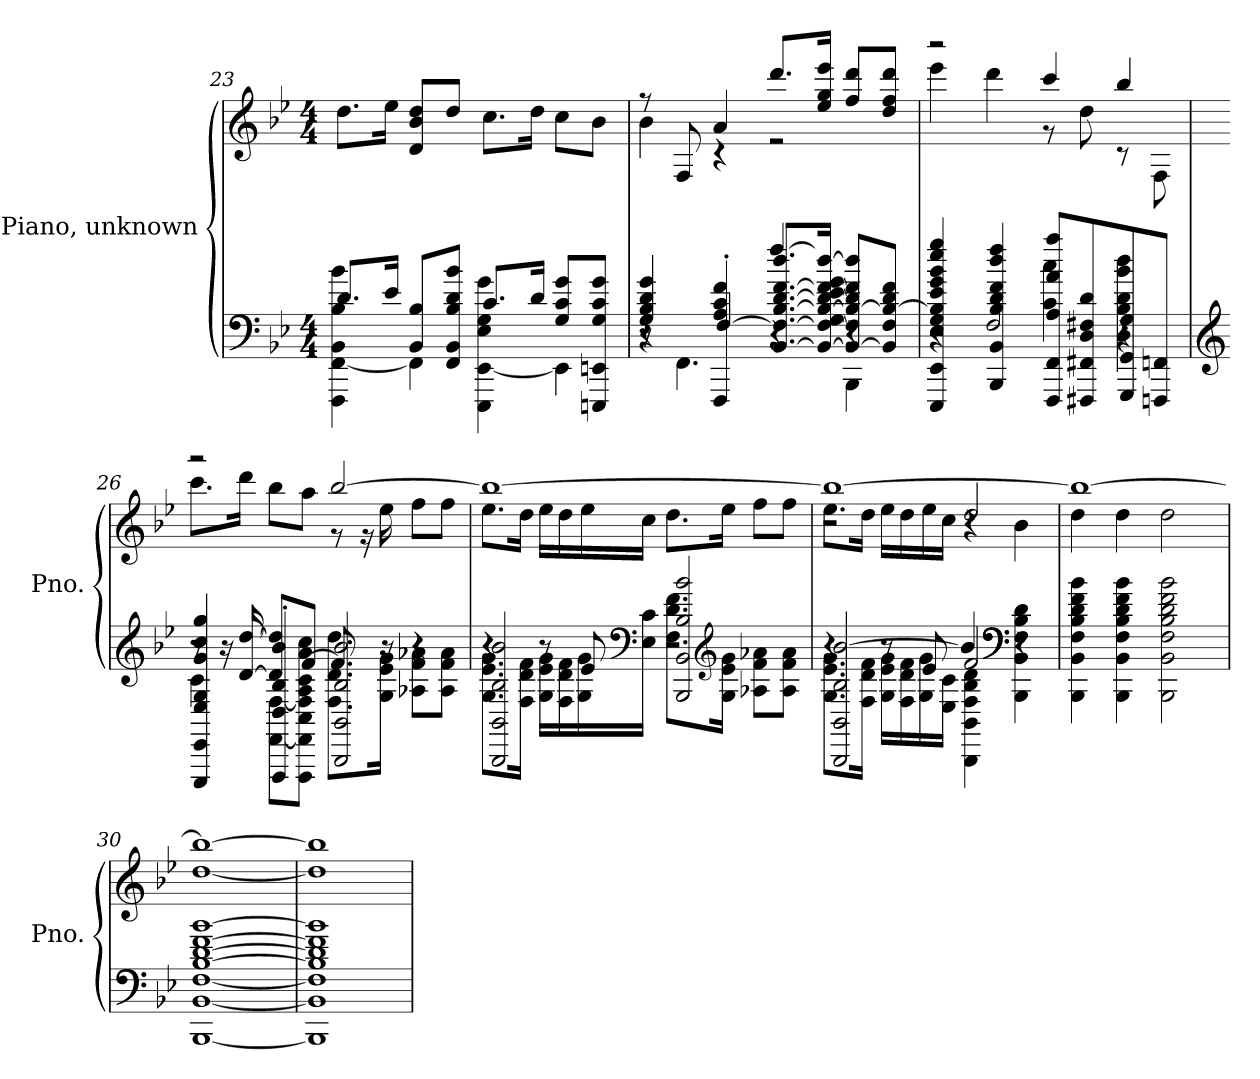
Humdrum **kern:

**kern	**kern
*part1	*part1
*staff2	*staff1
*I"Piano, unknown	*
*I'Pno.	*
*clefF4	*clefG2
*k[b-e-]	*k[b-e-]
*M4/4	*M4/4
=23	=23
*^	*
8.d/L	4FFF\ [4FF\ 4BB-\ 4B-\ 4b-\	8.dd\L
16e-/Jk	.	16ee-\Jk
8BB-/ 8B-/L	4FF\]	8d/ 8b-/ 8dd/L
8FF/ 8BB-/ 8B-/ 8d/ 8b-/J	.	8dd/J
8.c/L	4EEE-\ [4EE-\ 4E-\ 4G\ 4g\	8.cc\L
16d/Jk	.	16dd\Jk
8G/ 8c/ 8g/L	4EE-\]	8cc\L
8EEEn/ 8EEn/ 8G/ 8c/ 8g/J	.	8b-\J
!!LO:LB:g=z
=24	=24	=24
*	*^	*^
4G/ 4B-/ 4d/ 4g/	8r	4r	8r	4b-\
.	4.FF\	.	8F/	.
4FFF/' 4A/' 4c/' 4f/'	.	[4F/	4a/	4r
4ff/	4r	[8.BB-/ 8.F/_ [8.B-/ [8.d/ [8.f/ [8.dd/L	8.ddd/L	2r
.	.	16BB-/_ 16F/_ 16G/ 16B-/_ 16d/_ 16e-/ 16f/_ 16g/ 16dd/_Jk	16ee-/ 16gg/ 16eee-/Jk	.
4r	4BBB-\	8BB-/_ 8F/] 8B-/_ 8d/] 8f/] 8dd/]L	8ff/ 8ddd/L	.
.	.	8BB-/] 8F/ 8B-/_ 8d/ 8f/J	8dd/ 8ff/ 8ddd/J	.
=25	=25	=25	=25	=25
4r	2r	4EEE-/ 4EE-/ 4E-/ 4G/ 4B-/] 4e-/ 4g/ 4b-/ 4ee-/ 4gg/	2r	4eee-\
2F/	.	4BBB-/ 4BB-/ 4B-/ 4d/ 4f/ 4dd/ 4ff/	.	4ddd\
.	4c\ 4cc\	8FFF/ 8FF/ 8A/ 8a/ 8aa/L	4ccc/	8r
.	.	8FFF#X/ 8FF#X/ 8D/ 8F#X/ 8d/	.	8dd\
4r	4D\ 4B-\ 4d\ 4b-\ 4dd\	8GGG/ 8GG/ 8G/	4bb-/	8r
.	.	8FFFn/ 8FFn/J	.	8F\
=26	=26	=26	=26	=26
*clefG2	*	*	*	*
8r	4c\	4EEE-/ 4EE-/ 4E-/ 4G/ 4g/ 4cc/ 4gg/	2r	8.ccc\L
16r	.	.	.	.
[16d/ [16dd/	.	.	.	16ddd\Jk
8d/] 8dd/]L	[8FF\ [8F\L	4FFF/' 4D/' 4B-/' 4b-/'	.	8bb-\L
[8f/J	8FFF\ 8FF\] 8C\ 8F\] 8A\ 8c\ 8a\ 8cc\J	.	.	8aa\J
8.f/]	8.F\ 8.d\ 8.dd\L	2BBB-/ 2BB-/ 2B-/ 2b-/	[2bb-/	8r
.	.	.	.	16r
16r	16G\ 16e-\ 16g\Jk	.	.	16ee-\
4r	8A-X\ 8f\ 8a-X\L	.	.	8ff\L
.	8A-\ 8f\ 8a-\J	.	.	8ff\J
!!LO:LB:g=z	!!
=27	=27	=27	=27	=27
4r	8.G\ 8.e-\ 8.g\L	2BBB-/ 2BB-/ 2B-/ 2b-/	1bb-_	8.ee-\L
.	16F\ 16d\ 16f\Jk	.	.	16dd\Jk
8r	16G\ 16e-\ 16g\LL	.	.	16ee-\LL
.	16F\ 16d\ 16f\	.	.	16dd\
8e-/	16G\ 16g\	.	.	16ee-\
*clefF4	*	*	*	*
.	16E-\ 16c\JJ	.	.	16cc\JJ
2r	8.F\ 8.d\ 8.f\L	2BBB-/ 2BB-/ 2B-/ 2b-/	.	8.dd\L
*clefG2	*	*	*	*
.	16G\ 16e-\ 16g\Jk	.	.	16ee-\Jk
.	8A-X\ 8f\ 8a-X\L	.	.	8ff\L
.	8A-\ 8f\ 8a-\J	.	.	8ff\J
=28	=28	=28	=28	=28
*	*	*	*	*^
4r	8.G\ 8.e-\ 8.g\L	2BBB-/ 2BB-/ 2B-/ [2b-/	1bb-_	8.ee-\L	2r
.	16F\ 16d\ 16f\Jk	.	.	16dd\Jk	.
8r	16G\ 16e-\ 16g\LL	.	.	16ee-\LL	.
.	16F\ 16d\ 16f\	.	.	16dd\	.
8e-/	16G\ 16g\	.	.	16ee-\	.
.	16E-\ 16c\JJ	.	.	16cc\JJ	.
2f/	4BBB-\ 4BB-\ 4F\ 4B-\ 4d\	4b-/]	.	4r	2dd/
*clefF4	*	*	*	*	*
.	4BBB-\ 4BB-\ 4F\ 4B-\ 4d\	4r	.	4b-\	.
*v	*v	*v	*	*	*
*	*	*v	*v
=29	=29	=29
4BBB-\ 4BB-\ 4F\ 4B-\ 4d\ 4f\ 4b-\	1bb-_	4dd\
4BBB-\ 4BB-\ 4F\ 4B-\ 4d\ 4f\ 4b-\	.	4dd\
2BBB-\ 2BB-\ 2F\ 2B-\ 2d\ 2f\ 2b-\	.	2dd\
=30	=30	=30
[1BBB- [1BB- [1F [1B- [1d [1f [1b-	1bb-_	[1dd
=31	=31	=31
1BBB-] 1BB-] 1F] 1B-] 1d] 1f] 1b-]	1bb-]	1dd]
*	*v	*v
=	=
*-	*-
